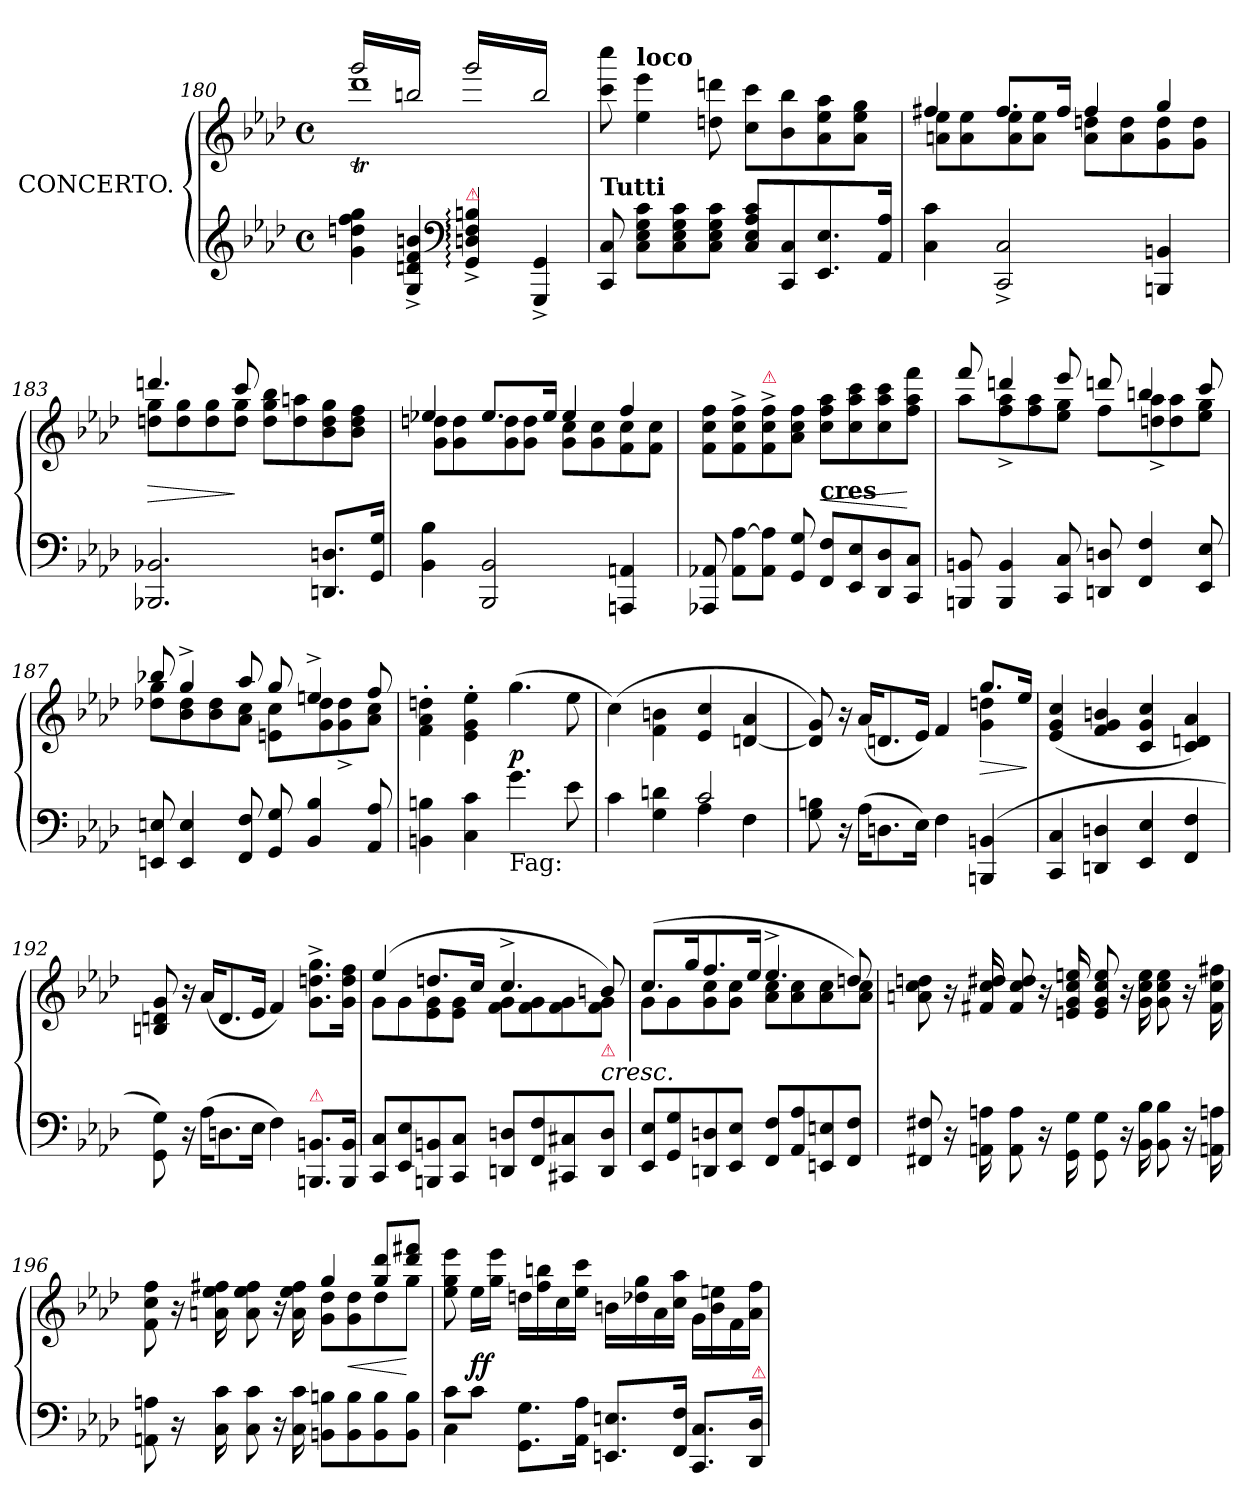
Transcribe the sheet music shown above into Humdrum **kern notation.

**kern	**kern	**dynam
*part1	*part1	*part1
*staff2	*staff1	*staff1/2
*I"CONCERTO.	*	*
*clefG2	*clefG2	*
*k[b-e-a-d-]	*k[b-e-a-d-]	*
*f:	*f:	*
*M4/4	*M4/4	*
*met(c)	*met(c)	*
=180	=180	=180
*	*^	*
!	!LO:TX:a:color=crimson:t=⚠	!	!
*	*tremolo	*	*
4g 4ddn 4ff 4gg	16gggLL	1ddd-T	.
.	16bb	.	.
.	16ggg	.	.
.	16bb	.	.
4G^> 4dn^> 4f^> 4bn^>	16ggg	.	.
.	16bb	.	.
.	16ggg	.	.
.	16bbJJ	.	.
*clefF4	*	*	*
!LO:TX:a:color=crimson:t=⚠	!	!	!
4GG:^>/ 4Dn:^>/ 4F:^>/ 4Bn:^>/	16gggLL	.	.
.	16bb	.	.
.	16ggg	.	.
.	16bb	.	.
4GGG^> 4GG^>	16ggg	.	.
.	16bb	.	.
.	16ggg	.	.
.	16bbJJ	.	.
*	*Xtremolo	*	*
*	*v	*v	*
=181	=181	=181
!LO:TX:a:B:t=Tutti	!	!
8CC 8C	8ccc 8cccc	.
.	.	.
!	!LO:TX:a:B:t=loco	!
8C!\ 8E-!\ 8G!\ 8c!\L	4ee-! 4eee-!	.
.	.	.
8C!\ 8E-!\ 8G!\ 8c!\	.	.
8C!\ 8E-!\ 8G!\ 8c!\J	8ddn! 8dddn!	.
8C! 8E-! 8A-! 8c!L	8cc!\ 8ccc!\L	.
8CC! 8C!	8b-!\ 8bb-!\	.
8.EE-! 8.E-!	8a-!\ 8ee-!\ 8aa-!\	.
.	8a-!\ 8ee-!\ 8gg!\J	.
16AA-! 16A-!Jk	.	.
=182	=182	=182
*	*^	*
4C! 4c!	4ff#X!	8an!\ 8ee-!\L	.
.	.	8a!\ 8ee-!\	.
2CC!^> 2C!^>	8.ff#!L	8a!\ 8ee-!\	.
.	.	8a!\ 8ee-!\J	.
.	16ff#!Jk	.	.
.	4ff#!	8a!\ 8ddn!\L	.
.	.	8a!\ 8dd!\	.
4BBBn! 4BBn!	4gg!	8g!\ 8dd!\	.
.	.	8g!\ 8dd!\J	.
=183	=183	=183	=183
2.BBB-X! 2.BB-X!	4.dddn!	8ddn!\ 8gg!\L	>
.	.	8dd!\ 8gg!\	.
.	.	8dd!\ 8gg!\	.
.	8ccc!	8dd!\ 8gg!\J	]
.	2ryy	8dd!\ 8gg!\ 8bb-!\L	.
.	.	8dd!\ 8aan!\	.
8.DDn! 8.Dn!L	.	8b-!\ 8dd!\ 8gg!\	.
.	.	8b-!\ 8dd!\ 8ff!\J	.
16GG! 16G!Jk	.	.	.
=184	=184	=184	=184
4BB-! 4B-!	4ee-X!	8g!\ 8ddn!\L	.
.	.	8g!\ 8dd!\	.
2BBB-! 2BB-!	8.ee-!L	8g!\ 8dd!\	.
.	.	8g!\ 8dd!\J	.
.	16ee-!Jk	.	.
.	4ee-!	8g!\ 8cc!\L	.
.	.	8g!\ 8cc!\	.
4AAAn! 4AAn!	4ff!	8f!\ 8cc!\	.
.	.	8f!\ 8cc!\J	.
*	*v	*v	*
=185	=185	=185
8AAA-X! 8AA-X!	8f!\ 8cc!\ 8ff!\L	.
8AA-!\ [8A-!\L	8f!^<\ 8cc!^<\ 8ff!^<\	.
!	!LO:TX:a:color=crimson:t=⚠	!
8AA-!\ 8A-!]\J	8f!^<\ 8cc!^<\ 8ff!^<\	.
8GG! 8G!	8a-!\ 8cc!\ 8ff!\J	.
!	!LO:TX:c:B:t=cres	!
8FF! 8F!L	8cc!\ 8ff!\ 8aa-!\L	<
8EE-! 8E-!	8cc!\ 8aa-!\ 8ccc!\	.
8DD-! 8D-!	8cc!\ 8aa-!\ 8ccc!\	.
8CC! 8C!J	8ff!\ 8aa-!\ 8fff!\J	[
=186	=186	=186
*	*^	*
8BBBn! 8BBn!	8fff!	8aa-!\L	.
4BBB! 4BB!	4dddn!	8ff!^<\ 8aa-!^<\	.
.	.	8ff!\ 8aa-!\	.
8CC! 8C!	8eee-!	8ee-!\ 8gg!\J	.
8DDn! 8Dn!	8dddn!	8ff!\L	.
4FF! 4F!	4bbn!	8ddn!^<\ 8aa-!^<\	.
.	.	8dd!\ 8aa-!\	.
8EE-! 8E-!	8ccc!	8ee-!\ 8gg!\J	.
=187	=187	=187	=187
8EEn! 8En!	8bb-X!	8dd-X!\ 8gg!\L	.
4EE! 4E!	4gg^>!	8b-!\ 8dd-!\	.
.	.	8b-!\ 8dd-!\	.
8FF! 8F!	8aa-!	8a-!\ 8cc!\J	.
8GG! 8G!	8gg!	8en!\ 8cc!\L	.
4BB-!/ 4B-!/	4een^>!	8g!\ 8dd-!\	.
.	.	8g!^>\ 8dd-!^>\	.
8AA-!/ 8A-!/	8ff!	8a-!\ 8cc!\J	.
*	*v	*v	*
=188	=188	=188
4BBn! 4Bn!	4f!'>\ 4a-!'>\ 4ddn!'>\	.
4C! 4c!	4e-!'>\ 4g!'>\ 4ee-!'>\	.
!LO:TX:b:t=Fag&colon;	!	!
4.g!	(>4.gg!	p
8e-!	8ee-!	.
=189	=189	=189
*^	*	*
2ryy	4c!	(>4cc!)	.
.	4G! 4dn!	4f!\ 4bn!\	.
2c!	4A-!	4e-! 4cc!	.
.	4F!	[4dn! 4a-!	.
*v	*v	*	*
=190	=190	=190
*	*^	*
8G! 8Bn!	8dn!] 8g!)	2ryy	.
16r	16r	.	.
(>16A-!\KL	(<16a-!KL	.	.
8.Dn!\	8.d!	.	.
16E-!\Jk)	16e-!Jk)	.	.
4F!	4f!	4ryy	.
(<4BBBn! 4BBn!	8.gg!L	4g! 4ddn!	>
.	16ee-!Jk	.	.
*	*v	*v	*
.	.	]
=191	=191	=191
4CC! 4C!	(>4e-! 4g! 4cc!	.
4DDn! 4Dn!	4f! 4g! 4bn!	.
4EE-! 4E-!	4c! 4g! 4cc!	.
4FF! 4F!	4c! 4dn! 4a-!)	.
=192	=192	=192
8GG!\ 8G!\)	8Bn! 8dn! 8g!	.
16r	16r	.
(>16A-!\KL	(<16a-!KL	.
8.Dn!\	8.d!	.
16E-!\Jk	16e-!Jk	.
4F!)	4f!)	.
!LO:TX:a:color=crimson:t=⚠	!	!
8.BBBn! 8.BBn!L	8.g!^<\ 8.ddn!^<\ 8.gg!^<\L	.
16BBB! 16BB!Jk	16g!\ 16dd!\ 16ff!\Jk	.
=193	=193	=193
*	*^	*
8CC! 8C!L	(>4ee-!	8g!\L	.
8EE-! 8E-!	.	8g!\	.
8BBBn! 8BBn!	8.ddn!L	8e-!\ 8g!\	.
8CC! 8C!J	.	8e-!\ 8g!\J	.
.	16cc!Jk	.	.
8DDn! 8Dn!L	4.cc^>!	8f!\ 8g!\L	.
8FF! 8F!	.	8f!\ 8g!\	.
8CC#X! 8C#X!	.	8f!\ 8g!\	.
!	!LO:TX:b:color=crimson:t=⚠	!	!
!	!	!	!LO:HP:b
8DD! 8D!J	8bn!)	8f!\ 8g!\J	<
=194	=194	=194	=194
8EE-! 8E-!L	(>8.cc!L	8g!\L	.
8GG! 8G!	.	8g!\	.
.	16gg!K	.	.
8DDn! 8Dn!	8.ff!	8g!\ 8cc!\	.
8EE-! 8E-!J	.	8g!\ 8cc!\J	.
.	16ee-!Jk	.	.
8FF! 8F!L	4.ee-^>!	8a-!\ 8cc!\L	.
8AA-! 8A-!	.	8a-!\ 8cc!\	.
8EEn! 8En!	.	8a-!\ 8cc!\	.
8FF! 8F!J	8ddn!)	8a-!\ 8cc!\J	.
*	*v	*v	*
=195	=195	=195
8FF#X! 8F#X!	8an! 8cc! 8ddn!	.
16r	16r	.
16AAn! 16An!	16f#X! 16cc! 16dd#X!	.
8AA! 8A!	8f#! 8cc! 8dd#!	.
16r	16r	.
16GG!\ 16G!\	16en! 16g! 16cc! 16een!	.
8GG!\ 8G!\	8e! 8g! 8cc! 8ee!	.
16r	16r	.
16BB-! 16B-!	16g! 16cc! 16ee!	.
8BB-! 8B-!	8g! 8cc! 8ee!	.
16r	16r	.
16AAn! 16An!	16f#! 16cc! 16ff#X!	.
=196	=196	=196
*	*^	*
8AAn! 8An!	2ryy	8f! 8cc! 8ff!	.
16r	.	16r	.
16C! 16c!	.	16an! 16ee-! 16ff#X!	.
8C! 8c!	.	8a! 8ee-! 8ff#!	.
16r	.	16r	.
16C! 16c!	.	16a! 16ee-! 16ff#!	.
8BBn!\ 8Bn!\L	4gg!	8g!\ 8dd-!\L	.
8BB!\ 8B!\	.	8g!\ 8dd-!\	<
8BB!\ 8B!\	8gg! 8ddd-!L	8dd-!\	.
8BB!\ 8B!\J	8ddd-! 8fff#X!J	8gg!\J	[ [
*	*v	*v	*
=197	=197	=197
*^	*	*
8c!\L	4C!	8ee-! 8gg! 8eee-!	.
8c!\J	.	16ee-!\LL	ff
.	.	16gg!\ 16eee-!\JJ	.
4ryy	8.GG!\ 8.G!\L	16ddn!\LL	.
.	.	16ff!\ 16bbn!\	.
.	.	16cc!\	.
.	16AA-!\ 16A-!\Jk	16ee-!\ 16ccc!\JJ	.
8.EEn! 8.En!L	2ryy	16bn!\LL	.
.	.	16dd-X!\ 16gg!\	.
.	.	16a-!\	.
16FF! 16F!Jk	.	16cc!\ 16aa-!\JJ	.
8.CC! 8.C!L	.	16g!\LL	.
.	.	16b!\ 16een!\	.
.	.	16f!\	.
16DD-! 16D-!Jk	.	16a-!\ 16ff!\JJ	.
*v	*v	*	*
!LO:TX:a:color=crimson:t=⚠	!	!
=	=	=
*-	*-	*-
